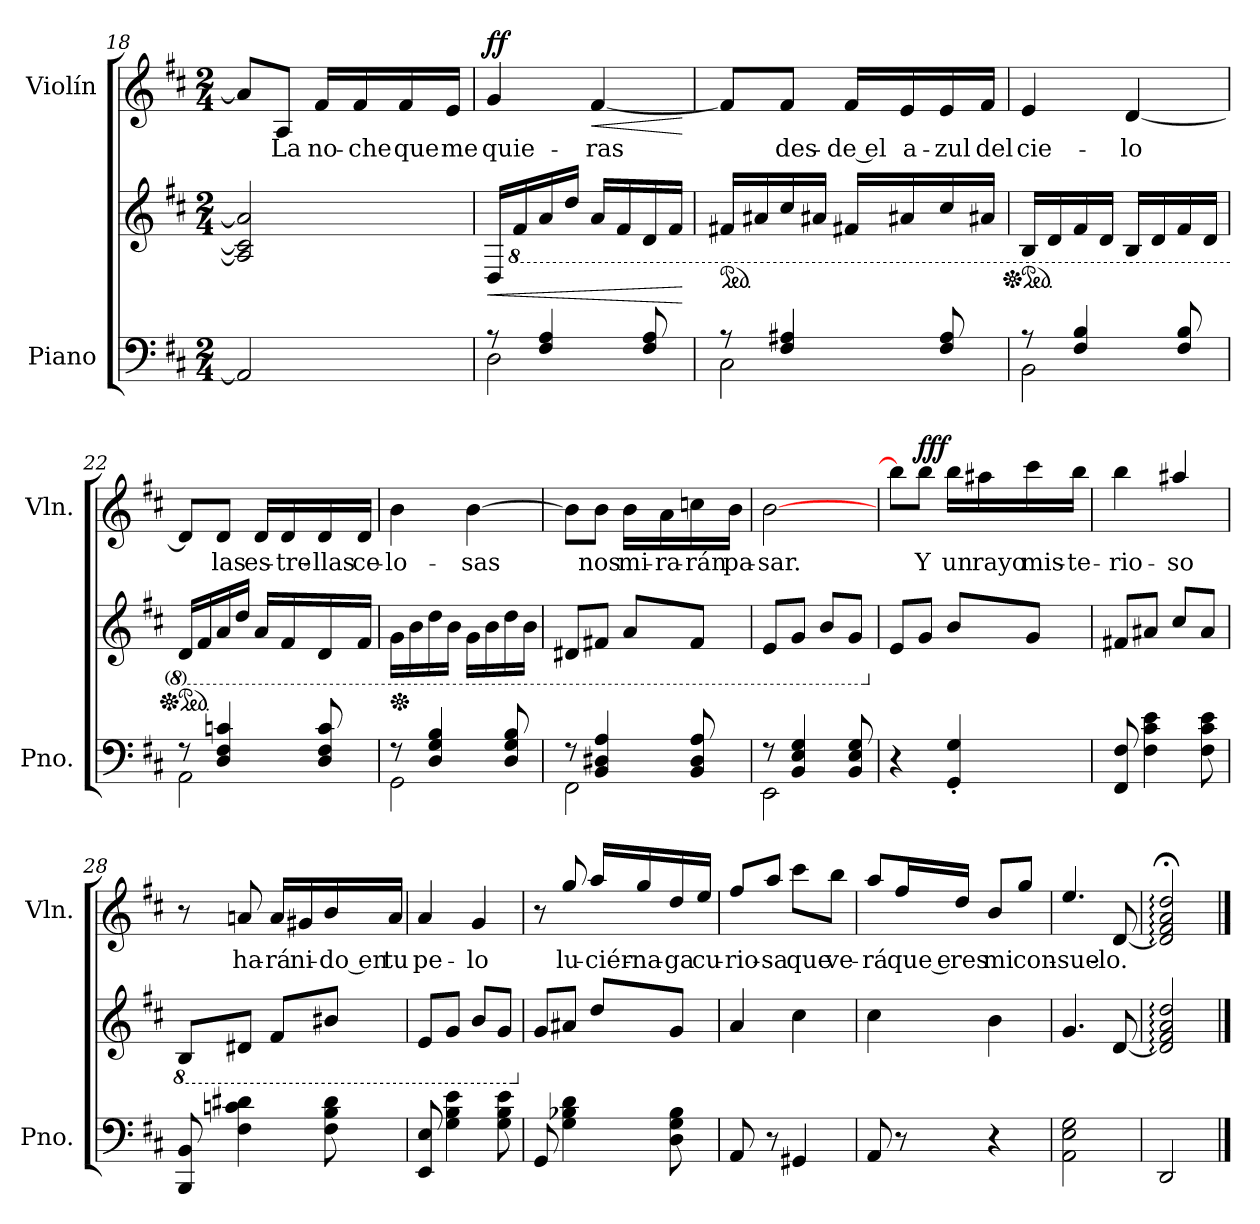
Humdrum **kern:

**kern	**kern	**dynam	**kern	**text	**dynam
*part2	*part2	*part2	*part1	*part1	*part1
*staff3	*staff2	*staff2/3	*staff1	*staff1	*staff1
*I"Piano	*	*	*I"Violín	*	*
*I'Pno.	*	*	*I'Vln.	*	*
!!LO:LB:g=z
*clefF4	*clefG2	*	*clefG2	*	*
*k[f#c#]	*k[f#c#]	*	*k[f#c#]	*	*
*M2/4	*M2/4	*	*M2/4	*	*
=18	=18	=18	=18	=18	=18
2AA/]	2A/] 2c#/] 2a/]	.	8a/L]	.	.
.	.	.	8A/J	La	.
.	.	.	16f#/LL	no-	.
*	*	*	*MM57	*	*
.	.	.	16f#/	-che	.
.	.	.	16f#/	que	.
.	.	.	16e/JJ	me	.
=19	=19	=19	=19	=19	=19
*^	*	*	*	*	*
!	!	!	!LO:HP:b	!	!	!LO:DY:b
8r	2D\	16D/LL	<	4g/	quie-	ff
*	*	*8ba	*	*	*	*
.	.	16F#/	.	.	.	.
4F#/ 4A/	.	16A/	.	.	.	.
.	.	16d/JJ	.	.	.	.
!	!	!	!	!	!	!LO:HP:b
.	.	16A/LL	.	[4f#/	-ras	<
.	.	16F#/	.	.	.	.
8F#/ 8A/	.	16D/	.	.	.	.
.	.	16F#/JJ	.	.	.	.
*v	*v	*	*	*	*	*
.	.	[	.	.	[
=20	=20	=20	=20	=20	=20
*^	*	*	*	*	*
*	*	*ped	*	*	*	*
8r	2C#\	16F#X/LL	.	8f#/L]	.	.
.	.	16A#X/	.	.	.	.
4F#/ 4A#X/	.	16c#/	.	8f#/J	des-	.
.	.	16A#X/JJ	.	.	.	.
.	.	16F#X/LL	.	16f#/LL	de el	.
.	.	16A#X/	.	16e/	a-	.
8F#/ 8A#/	.	16c#/	.	16e/	-zul	.
.	.	16A#X/JJ	.	16f#/JJ	del	.
!!LO:LB:g=z
=21	=21	=21	=21	=21	=21	=21
*	*	*Xped	*	*	*	*
*	*	*ped	*	*	*	*
8r	2BB\	16BB/LL	.	4e/	cie-	.
.	.	16D/	.	.	.	.
4F#/ 4B/	.	16F#/	.	.	.	.
.	.	16D/JJ	.	.	.	.
.	.	16BB/LL	.	[4d/	-lo	.
.	.	16D/	.	.	.	.
8F#/ 8B/	.	16F#/	.	.	.	.
.	.	16D/JJ	.	.	.	.
=22	=22	=22	=22	=22	=22	=22
*	*	*Xped	*	*	*	*
*	*	*ped	*	*	*	*
8r	2AA\	16D/LL	.	8d/L]	.	.
.	.	16F#/	.	.	.	.
4D/ 4F#/ 4cn/	.	16A/	.	8d/J	las	.
.	.	16d/JJ	.	.	.	.
.	.	16A/LL	.	16d/LL	es-	.
.	.	16F#/	.	16d/	-tre-	.
8D/ 8F#/ 8c/	.	16D/	.	16d/	-llas	.
.	.	16F#/JJ	.	16d/JJ	ce-	.
=23	=23	=23	=23	=23	=23	=23
*	*	*Xped	*	*	*	*
8r	2GG\	16G\LL	.	4b\	-lo-	.
.	.	16B\	.	.	.	.
4D/ 4G/ 4B/	.	16d\	.	.	.	.
.	.	16B\JJ	.	.	.	.
.	.	16G\LL	.	[4b\	-sas	.
.	.	16B\	.	.	.	.
8D/ 8G/ 8B/	.	16d\	.	.	.	.
.	.	16B\JJ	.	.	.	.
=24	=24	=24	=24	=24	=24	=24
8r	2FF#\	8D#X/L	.	8b\L]	.	.
4BB/ 4D#X/ 4A/	.	8F#X/J	.	8b\J	nos	.
.	.	8A/L	.	16b\LL	mi-	.
.	.	.	.	16a\	-ra-	.
8BB/ 8D#/ 8A/	.	8F#/J	.	16ccn\	-rán	.
.	.	.	.	16b\JJ	pa-	.
!!LO:PB:g=z
=25	=25	=25	=25	=25	=25	=25
8r	2EE\	8E/L	.	[2b\	-sar.	.
4BB/ 4E/ 4G/	.	8G/J	.	.	.	.
.	.	8B/L	.	.	.	.
8BB/ 8E/ 8G/	.	8G/J	.	.	.	.
*v	*v	*	*	*	*	*
=26	=26	=26	=26	=26	=26
*	*X8ba	*	*	*	*
4r	8e/L	.	8bb\L]	.	.
*	*	*	*MM50	*	*
!	!	!	!	!	!LO:DY:b
.	8g/J	.	8bb\J	Y	fff
4GG/' 4G/'	8b/L	.	16bb\LL	un	.
.	.	.	16aa#X\	rayo	.
.	8g/J	.	16ccc#\	mis-	.
.	.	.	16bb\JJ	-te-	.
=27	=27	=27	=27	=27	=27
8FF#/ 8F#/	8f#X/L	.	4bb\	-rio-	.
4F#\ 4c#\ 4e\	8a#X/J	.	.	.	.
.	8cc#/L	.	4aa#X/	-so	.
8F#\ 8c#\ 8e\	8a#/J	.	.	.	.
=28	=28	=28	=28	=28	=28
*	*8ba	*	*	*	*
8BBB/ 8BB/	8BB/L	.	8r	.	.
4F#\ 4cn\ 4d#X\	8D#X/J	.	8an/	ha-	.
.	8F#/L	.	16a/LL	-rá	.
.	.	.	16g#X/	ni-	.
8F#\ 8B\ 8d#\	8B#X/J	.	16b/	do en	.
.	.	.	16a/JJ	tu	.
!!LO:LB:g=z
=29	=29	=29	=29	=29	=29
8EE/ 8E/	8E/L	.	4a/	pe-	.
4G\ 4B\ 4e\	8G/J	.	.	.	.
.	8B/L	.	4g/	-lo	.
8G\ 8B\ 8e\	8G/J	.	.	.	.
=30	=30	=30	=30	=30	=30
*	*X8ba	*	*	*	*
*	*	*	*MM45	*	*
8GG/	8g/L	.	8r	.	.
4G\ 4B-X\ 4d\	8a#X/J	.	8gg/	lu-	.
.	8dd/L	.	16aa/LL	-ciér-	.
.	.	.	16gg/	-na-	.
8D\ 8G\ 8B-\	8g/J	.	16dd/	-ga	.
.	.	.	16ee/JJ	cu-	.
=31	=31	=31	=31	=31	=31
8AA/	4a/	.	8ff#/L	-rio-	.
8r	.	.	8aa/J	-sa	.
4GG#X/	4cc#\	.	8ccc#\L	que	.
.	.	.	8bb\J	ve-	.
=32	=32	=32	=32	=32	=32
*	*	*	*MM40	*	*
8AA/	4cc#\	.	8aa/L	-rá	.
8r	.	.	16ff#/L	que e	.
.	.	.	16dd/JJ	-res	.
4r	4b\	.	8b/L	mi	.
.	.	.	8gg/J	con-	.
!!LO:LB:g=z
=33	=33	=33	=33	=33	=33
*	*	*	*MM30	*	*
2AA\ 2E\ 2G\	4.g/	.	4.ee/	-sue-	.
.	[8d/	.	[8d/	-lo.	.
=34	=34	=34	=34	=34	=34
2DD/	2d/]: 2f#/: 2a/: 2dd/:	.	2d/];<: 2f#/;<: 2a/;<: 2dd/;<:	.	.
==	==	==	==	==	==
*-	*-	*-	*-	*-	*-
